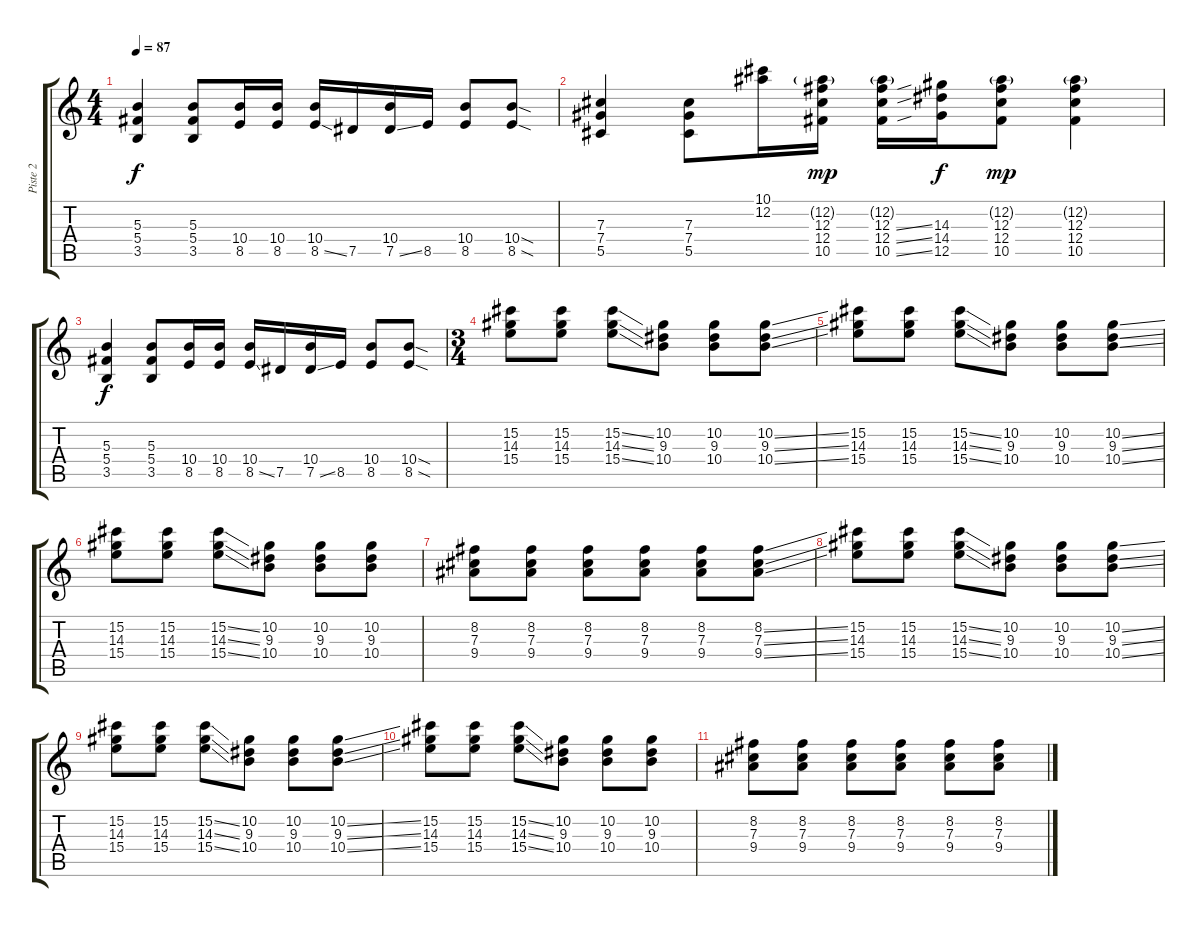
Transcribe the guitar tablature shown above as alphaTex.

\track ("Piste 2" "Piste 2") {instrument distortionguitar}
\staff {score tabs}
\tuning (Eb4 Bb3 Gb3 Db3 Ab2 Eb2) {hide}
\ts (4 4)
\tempo 87
\clef g2
\ks c
(5.3 5.4 3.5).4{dy f} (5.3 5.4 3.5).8 (10.4 8.5).16 (10.4 8.5).16 (10.4 8.5{ss}).16 7.5.16 (10.4 7.5{ss}).16 8.5.16 (10.4 8.5).8 (10.4{sod} 8.5{sod}).8 |
(7.3 7.4 5.5).4 (7.3 7.4 5.5).8 (10.1 12.2).16 (12.2{g} 12.3 12.4 10.5).16{dy mp} (12.2{g} 12.3{ss} 12.4{ss} 10.5{ss}).16 (14.3 14.4 12.5).16{dy f} (12.2{g} 12.3 12.4 10.5).8{dy mp} (12.2{g} 12.3 12.4 10.5).4 |
(5.3 5.4 3.5).4{dy f} (5.3 5.4 3.5).8 (10.4 8.5).16 (10.4 8.5).16 (10.4 8.5{ss}).16 7.5.16 (10.4 7.5{ss}).16 8.5.16 (10.4 8.5).8 (10.4{sod} 8.5{sod}).8 |
\ts (3 4)
(15.2 14.3 15.4).8 (15.2 14.3 15.4).8 (15.2{ss} 14.3{ss} 15.4{ss}).8 (10.2 9.3 10.4).8 (10.2 9.3 10.4).8 (10.2{ss} 9.3{ss} 10.4{ss}).8 |
(15.2 14.3 15.4).8 (15.2 14.3 15.4).8 (15.2{ss} 14.3{ss} 15.4{ss}).8 (10.2 9.3 10.4).8 (10.2 9.3 10.4).8 (10.2{ss} 9.3{ss} 10.4{ss}).8 |
(15.2 14.3 15.4).8 (15.2 14.3 15.4).8 (15.2{ss} 14.3{ss} 15.4{ss}).8 (10.2 9.3 10.4).8 (10.2 9.3 10.4).8 (10.2 9.3 10.4).8 |
(8.2 7.3 9.4).8 (8.2 7.3 9.4).8 (8.2 7.3 9.4).8 (8.2 7.3 9.4).8 (8.2 7.3 9.4).8 (8.2{ss} 7.3{ss} 9.4{ss}).8 |
(15.2 14.3 15.4).8 (15.2 14.3 15.4).8 (15.2{ss} 14.3{ss} 15.4{ss}).8 (10.2 9.3 10.4).8 (10.2 9.3 10.4).8 (10.2{ss} 9.3{ss} 10.4{ss}).8 |
(15.2 14.3 15.4).8 (15.2 14.3 15.4).8 (15.2{ss} 14.3{ss} 15.4{ss}).8 (10.2 9.3 10.4).8 (10.2 9.3 10.4).8 (10.2{ss} 9.3{ss} 10.4{ss}).8 |
(15.2 14.3 15.4).8 (15.2 14.3 15.4).8 (15.2{ss} 14.3{ss} 15.4{ss}).8 (10.2 9.3 10.4).8 (10.2 9.3 10.4).8 (10.2 9.3 10.4).8 |
(8.2 7.3 9.4).8 (8.2 7.3 9.4).8 (8.2 7.3 9.4).8 (8.2 7.3 9.4).8 (8.2 7.3 9.4).8 (8.2 7.3 9.4).8
